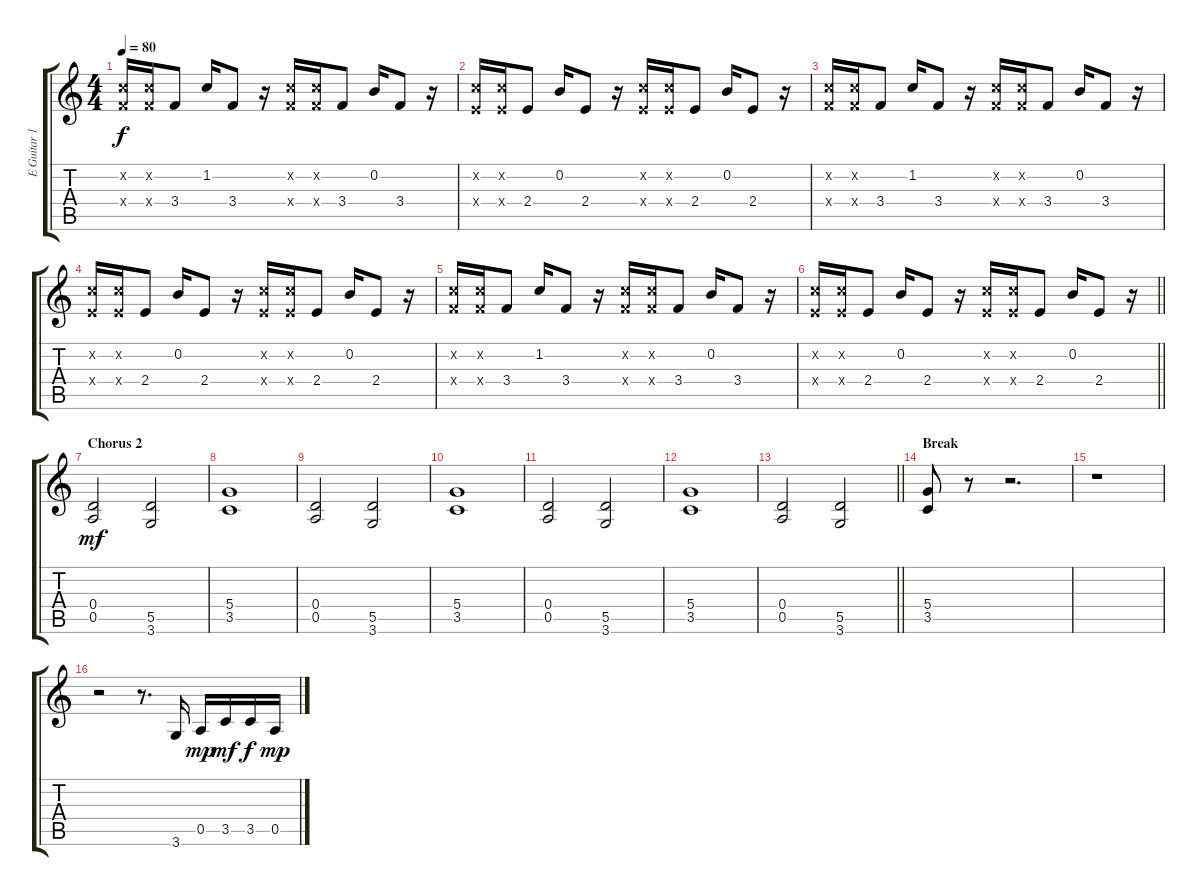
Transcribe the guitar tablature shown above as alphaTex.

\track ("E Guitar 1" "E Guitar 1") {instrument electricguitarmuted}
\staff {score tabs}
\tuning (E4 B3 G3 D3 A2 E2) {hide}
\ts (4 4)
\tempo 80
\clef g2
\ks c
(1.2{x} 3.4{x}).16{dy f} (1.2{x} 3.4{x}).16 3.4.8 1.2.16 3.4.8 r.16 (1.2{x} 3.4{x}).16 (1.2{x} 3.4{x}).16 3.4.8 0.2.16 3.4.8 r.16 |
(1.2{x} 2.4{x}).16 (1.2{x} 2.4{x}).16 2.4.8 0.2.16 2.4.8 r.16 (1.2{x} 2.4{x}).16 (1.2{x} 2.4{x}).16 2.4.8 0.2.16 2.4.8 r.16 |
(1.2{x} 3.4{x}).16 (1.2{x} 3.4{x}).16 3.4.8 1.2.16 3.4.8 r.16 (1.2{x} 3.4{x}).16 (1.2{x} 3.4{x}).16 3.4.8 0.2.16 3.4.8 r.16 |
(1.2{x} 2.4{x}).16 (1.2{x} 2.4{x}).16 2.4.8 0.2.16 2.4.8 r.16 (1.2{x} 2.4{x}).16 (1.2{x} 2.4{x}).16 2.4.8 0.2.16 2.4.8 r.16 |
(1.2{x} 3.4{x}).16 (1.2{x} 3.4{x}).16 3.4.8 1.2.16 3.4.8 r.16 (1.2{x} 3.4{x}).16 (1.2{x} 3.4{x}).16 3.4.8 0.2.16 3.4.8 r.16 |
\barLineRight lightlight
(1.2{x} 2.4{x}).16 (1.2{x} 2.4{x}).16 2.4.8 0.2.16 2.4.8 r.16 (1.2{x} 2.4{x}).16 (1.2{x} 2.4{x}).16 2.4.8 0.2.16 2.4.8 r.16 |
\section ("" "Chorus 2")
(0.4 0.5).2{dy mf} (5.5 3.6).2 |
(5.4 3.5).1 |
(0.4 0.5).2 (5.5 3.6).2 |
(5.4 3.5).1 |
(0.4 0.5).2 (5.5 3.6).2 |
(5.4 3.5).1 |
\barLineRight lightlight
(0.4 0.5).2 (5.5 3.6).2 |
\section ("" "Break")
(5.4 3.5).8 r.8 r.2{d} |
r.1 |
r.2 r.8{d} 3.6.16 0.5.16{dy mp} 3.5.16{dy mf} 3.5.16{dy f} 0.5.16{dy mp}
